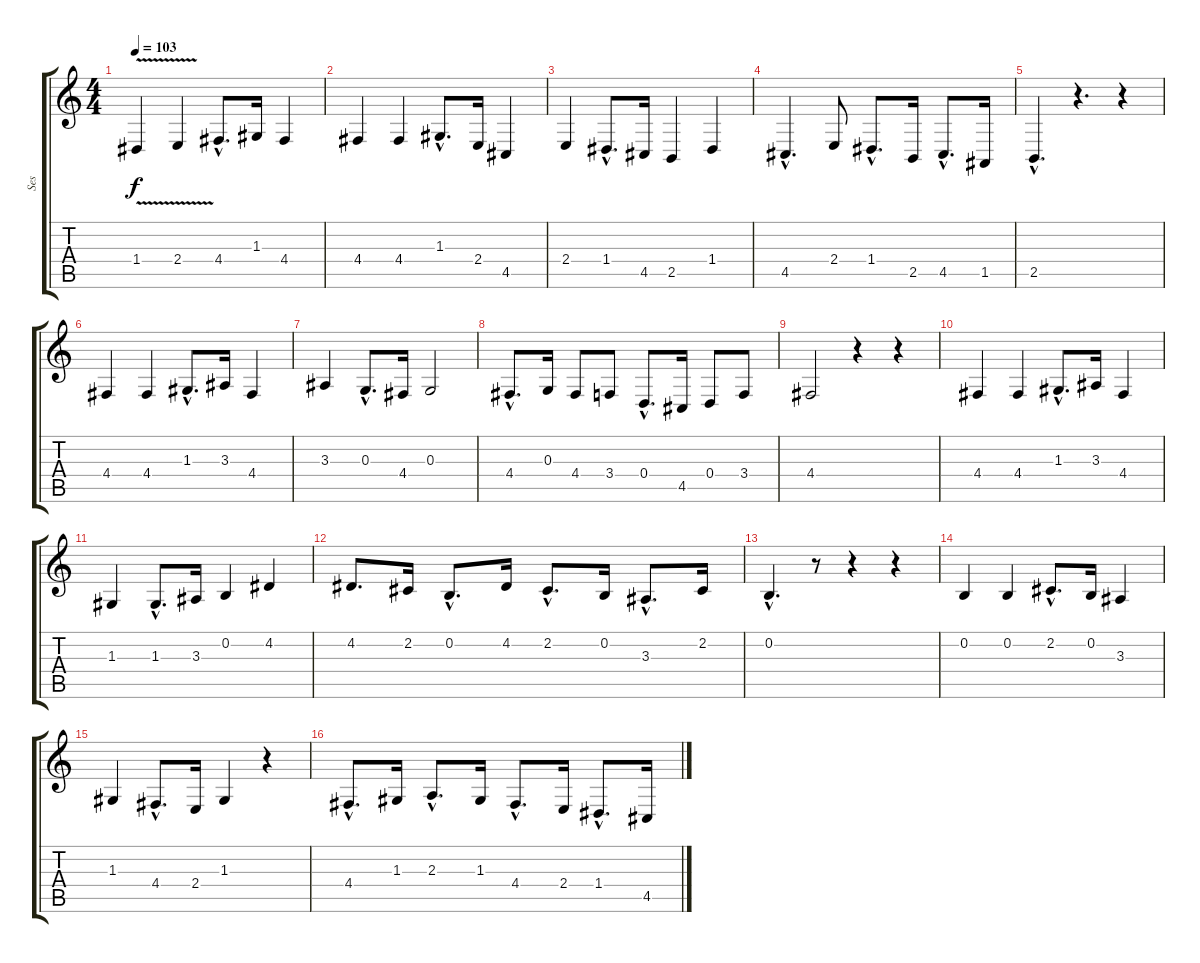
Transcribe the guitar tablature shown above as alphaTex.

\track ("Ses" "Ses") {instrument stringensemble1}
\staff {score tabs}
\tuning (E4 B3 G3 D3 A2 E2) {hide}
\ts (4 4)
\tempo 103
\clef g2
\ks c
1.4{v}.4{dy f} 2.4{v}.4 4.4{hac}.8{d} 1.3.16 4.4.4 |
4.4.4 4.4.4 1.3{hac}.8{d} 2.4.16 4.5.4 |
2.4.4 1.4{hac}.8{d} 4.5.16 2.5.4 1.4.4 |
4.5{hac}.4{d} 2.4.8 1.4{hac}.8{d} 2.5.16 4.5{hac}.8{d} 1.5.16 |
2.5{hac}.4{d} r.4{d} r.4 |
4.4.4 4.4.4 1.3{hac}.8{d} 3.3.16 4.4.4 |
3.3.4 0.3{hac}.8{d} 4.4.16 0.3.2 |
4.4{hac}.8{d} 0.3.16 4.4.8 3.4.8 0.4{hac}.8{d} 4.5.16 0.4.8 3.4.8 |
4.4.2 r.4 r.4 |
4.4.4 4.4.4 1.3{hac}.8{d} 3.3.16 4.4.4 |
1.3.4 1.3{hac}.8{d} 3.3.16 0.2.4 4.2.4 |
4.2.8{d} 2.2.16 0.2{hac}.8{d} 4.2.16 2.2{hac}.8{d} 0.2.16 3.3{hac}.8{d} 2.2.16 |
0.2{hac}.4{d} r.8 r.4 r.4 |
0.2.4 0.2.4 2.2{hac}.8{d} 0.2.16 3.3.4 |
1.3.4 4.4{hac}.8{d} 2.4.16 1.3.4 r.4 |
4.4{hac}.8{d} 1.3.16 2.3{hac}.8{d} 1.3.16 4.4{hac}.8{d} 2.4.16 1.4{hac}.8{d} 4.5.16
